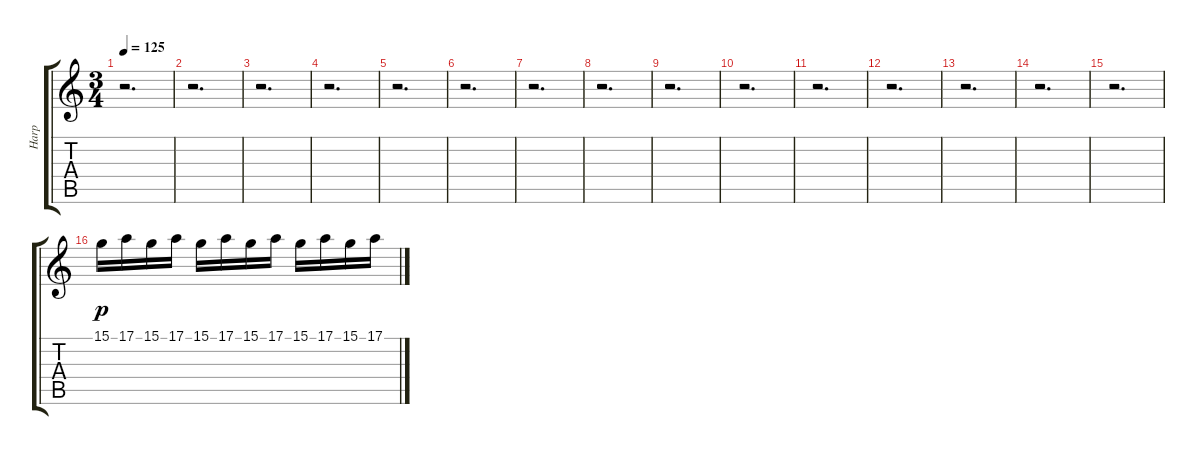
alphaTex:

\track ("Harp" "Harp") {instrument orchestralharp}
\staff {score tabs}
\tuning (E4 B3 G3 D3 A2 E2) {hide}
\ts (3 4)
\tempo 125
\clef g2
\ks c
r.2{d dy f} |
r.2{d} |
r.2{d} |
r.2{d} |
r.2{d} |
r.2{d} |
r.2{d} |
r.2{d} |
r.2{d} |
r.2{d} |
r.2{d} |
r.2{d} |
r.2{d} |
r.2{d} |
r.2{d} |
15.1.16{dy p balance 3} 17.1.16 15.1.16 17.1.16 15.1.16 17.1.16 15.1.16 17.1.16 15.1.16 17.1.16 15.1.16 17.1.16
